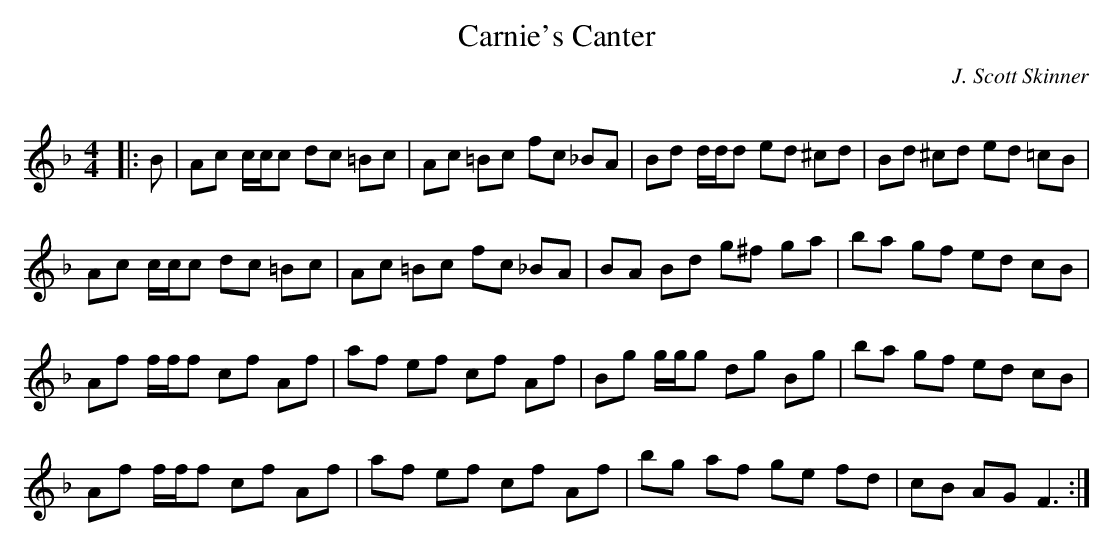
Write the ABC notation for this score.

X:1
T: Carnie's Canter
C:J. Scott Skinner
Q: 232
K:F
M:4/4
L:1/8
|:B|Ac c1/2c1/2c dc =Bc|Ac =Bc fc _BA|Bd d1/2d1/2d ed ^cd|Bd ^cd ed =cB|
Ac c1/2c1/2c dc =Bc|Ac =Bc fc _BA|BA Bd g^f ga|ba gf ed cB|
Af f1/2f1/2f cf Af|af ef cf Af|Bg g1/2g1/2g dg Bg|ba gf ed cB|
Af f1/2f1/2f cf Af|af ef cf Af|bg af ge fd|cB AG F3:|
